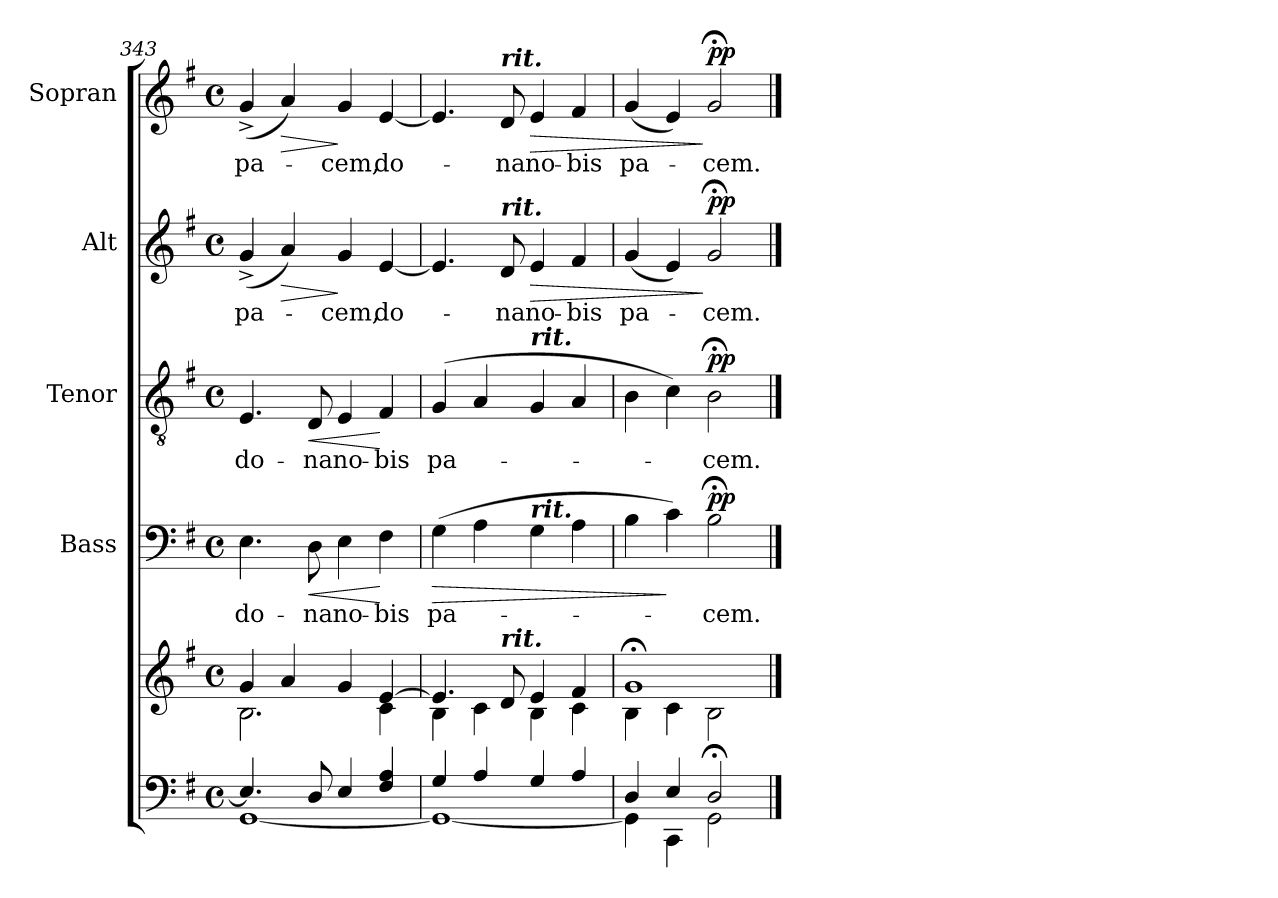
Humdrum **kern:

**kern	**kern	**kern	**text	**dynam	**kern	**text	**dynam	**kern	**text	**dynam	**kern	**text	**dynam
*part5	*part5	*part4	*part4	*part4	*part3	*part3	*part3	*part2	*part2	*part2	*part1	*part1	*part1
*staff6	*staff5	*staff4	*staff4	*staff4	*staff3	*staff3	*staff3	*staff2	*staff2	*staff2	*staff1	*staff1	*staff1
*	*	*I"Bass	*	*	*I"Tenor	*	*	*I"Alt	*	*	*I"Sopran	*	*
*	*	*I'B.	*	*	*I'T.	*	*	*I'A.	*	*	*I'S.	*	*
*clefF4	*clefG2	*clefF4	*	*	*clefGv2	*	*	*clefG2	*	*	*clefG2	*	*
*k[f#]	*k[f#]	*k[f#]	*	*	*k[f#]	*	*	*k[f#]	*	*	*k[f#]	*	*
*G:	*G:	*G:	*	*	*G:	*	*	*G:	*	*	*G:	*	*
*M4/4	*M4/4	*M4/4	*	*	*M4/4	*	*	*M4/4	*	*	*M4/4	*	*
*met(c)	*met(c)	*met(c)	*	*	*met(c)	*	*	*met(c)	*	*	*met(c)	*	*
=343	=343	=343	=343	=343	=343	=343	=343	=343	=343	=343	=343	=343	=343
*^	*^	*	*	*	*	*	*	*	*	*	*	*	*
!	!	!	!	!	!LO:LY:b	!	!	!LO:LY:b	!	!	!LO:LY:b	!	!	!LO:LY:b	!
4.E/]	[<1GG	4g/	2.B\	4.E\	do-	.	4.E/	do-	.	(<4g^>/	pa-	.	(<4g^>/	pa-	.
!	!	!	!	!	!	!	!	!	!	!	!	!LO:HP:b	!	!	!LO:HP:b
.	.	4a/	.	.	.	.	.	.	.	4a/)	.	>	4a/)	.	>
!	!	!	!	!	!LO:LY:b	!LO:HP:b	!	!LO:LY:b	!LO:HP:b	!	!	!	!	!	!
8D/	.	.	.	8D\	-na	<	8D/	-na	<	.	.	.	.	.	.
!	!	!	!	!	!LO:LY:b	!	!	!LO:LY:b	!	!	!LO:LY:b	!	!	!LO:LY:b	!
4E/	.	4g/	.	4E\	no-	.	4E/	no-	.	4g/	-cem,	]	4g/	-cem,	]
!	!	!	!	!	!LO:LY:b	!	!	!LO:LY:b	!	!	!LO:LY:b	!	!	!LO:LY:b	!
4F#/ 4A/	.	[>4e/	4c\	4F#\	-bis	[	4F#/	-bis	[	[4e/	do-	.	[4e/	do-	.
=344	=344	=344	=344	=344	=344	=344	=344	=344	=344	=344	=344	=344	=344	=344	=344
!	!	!	!	!	!LO:LY:b	!LO:HP:b	!	!LO:LY:b	!	!	!	!	!	!	!
4G/	1GG_	4.e/]	4B\	(>4G\	pa-	>	(4G/	pa-	.	4.e/]	.	.	4.e/]	.	.
4A/	.	.	4c\	4A\	.	.	4A/	.	.	.	.	.	.	.	.
!	!	!	!	!	!	!	!	!	!	!	!	!	!LO:TX:a:Bi:t=rit.	!	!
!	!	!	!	!	!	!	!	!	!	!LO:TX:a:Bi:t=rit.	!	!	!	!	!
!	!	!LO:TX:a:Bi:t=rit.	!	!	!	!	!	!	!	!	!	!	!	!	!
!	!	!	!	!	!	!	!	!	!	!	!LO:LY:b	!	!	!LO:LY:b	!
.	.	8d/	.	.	.	.	.	.	.	8d/	-na	.	8d/	-na	.
!	!	!	!	!	!	!	!LO:TX:a:Bi:t=rit.	!	!	!	!	!	!	!	!
!	!	!	!	!LO:TX:a:Bi:t=rit.	!	!	!	!	!	!	!	!	!	!	!
!	!	!	!	!	!	!	!	!	!	!	!LO:LY:b	!LO:HP:b	!	!LO:LY:b	!LO:HP:b
4G/	.	4e/	4B\	4G\	.	.	4G/	.	.	4e/	no-	>	4e/	no-	>
!	!	!	!	!	!	!	!	!	!	!	!LO:LY:b	!	!	!LO:LY:b	!
4A/	.	4f#/	4c\	4A\	.	.	4A/	.	.	4f#/	-bis	.	4f#/	-bis	.
=345	=345	=345	=345	=345	=345	=345	=345	=345	=345	=345	=345	=345	=345	=345	=345
!	!	!	!	!	!	!	!	!	!	!	!LO:LY:b	!	!	!LO:LY:b	!
4D/	4GG\]	1g;<	4B\	4B\	.	.	4B\	.	.	(<4g/	pa-	.	(<4g/	pa-	.
4E/	4CC\	.	4c\	4c\)	.	]	4c\)	.	.	4e/)	.	.	4e/)	.	.
!	!	!	!	!	!LO:LY:b	!LO:DY:a	!	!LO:LY:b	!LO:DY:a	!	!LO:LY:b	!LO:DY:n=1:a	!	!LO:LY:b	!LO:DY:n=1:a
2D;/	2GG\	.	2B\	2B;<\	-cem.	pp	2B;<\	-cem.	pp	2g;</	-cem.	] pp	2g;</	-cem.	] pp
*v	*v	*	*	*	*	*	*	*	*	*	*	*	*	*	*
*	*v	*v	*	*	*	*	*	*	*	*	*	*	*	*
==	==	==	==	==	==	==	==	==	==	==	==	==	==
*-	*-	*-	*-	*-	*-	*-	*-	*-	*-	*-	*-	*-	*-
